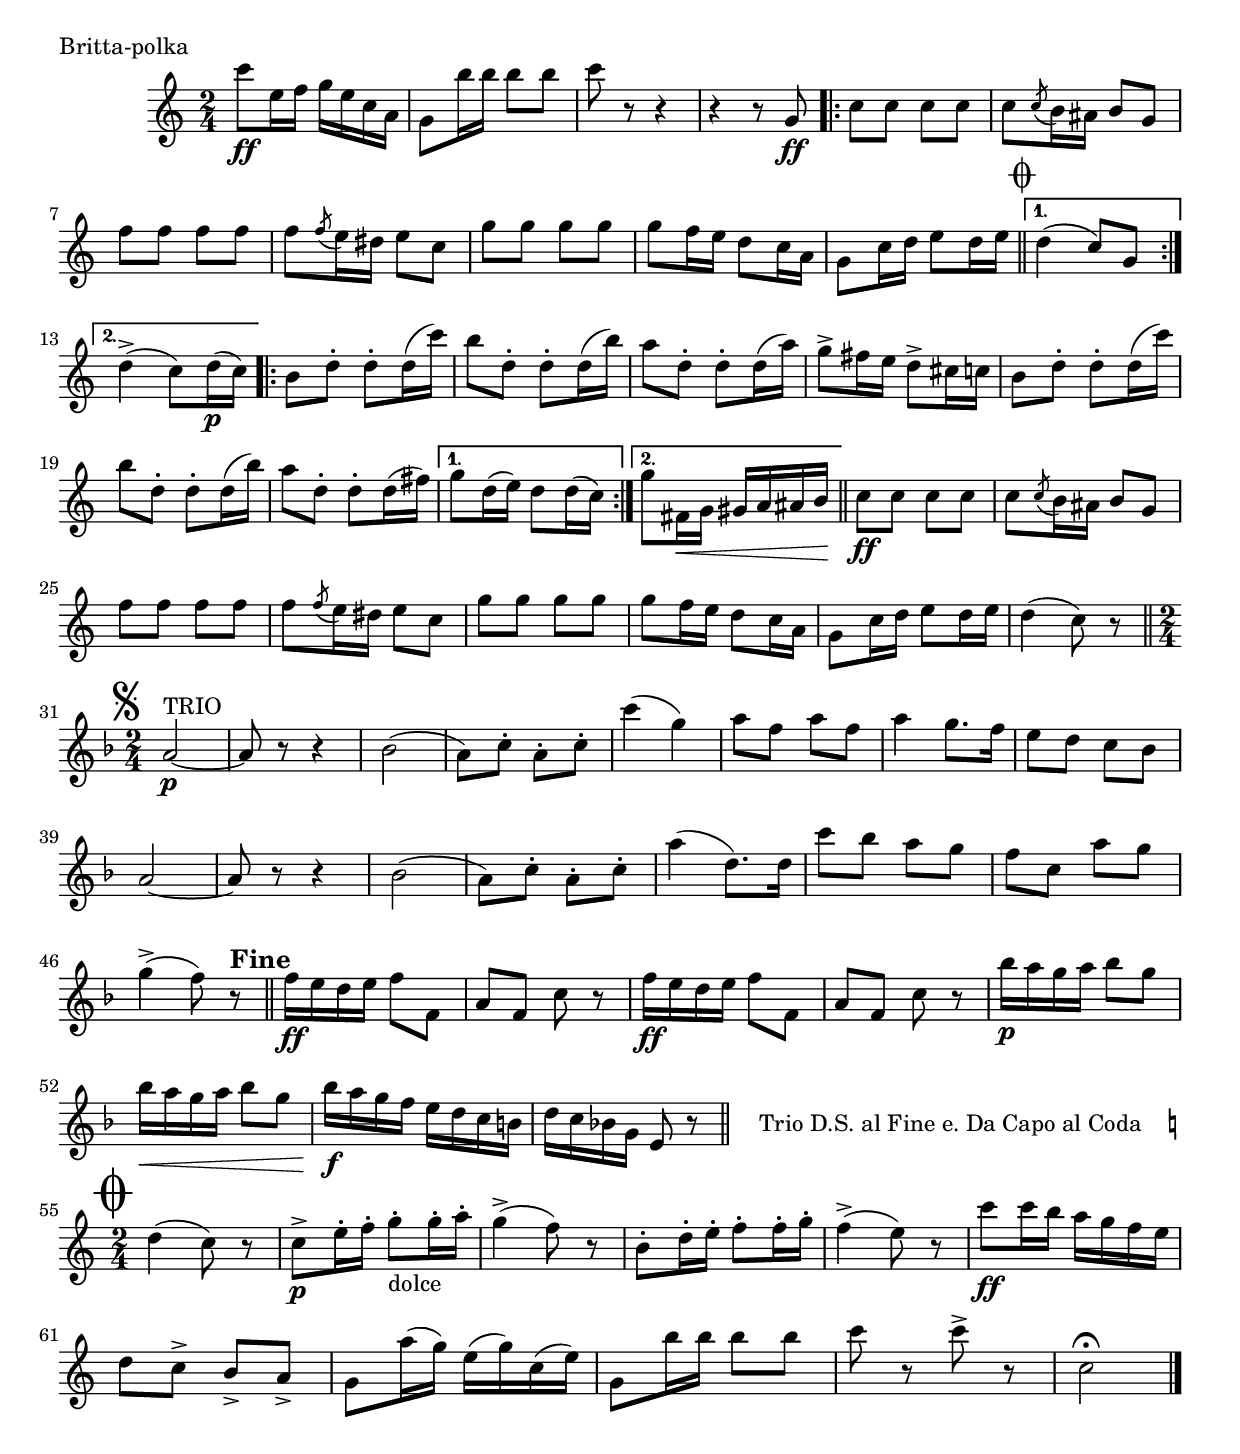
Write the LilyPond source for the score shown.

\version "2.22.1"

% When ready to include in collection:	1. Comment out top section with \Include file(s)
%					2. \midi section if present.
%Comment out from here
%{
\include "../../../Includes/Polis_format.ily"

%...to here
%}
  \score {

    % Svenska Polisens Marscher: 1. Title    
    \relative c'' { 
    	    \key c \major \time 2/4 
    	    \compressEmptyMeasures
    	    \set Score.markFormatter = #format-mark-box-letters
    	    \set Score.explicitKeySignatureVisibility = #begin-of-line-visible
    	    
    	    c'8\ff e,16 f g e c a |g8 b'16 b b8 b |c8 r r4 | r r8 g,\ff

    	    \repeat volta 2 {
    	    	    c8 c c c |c \acciaccatura c8 b16 ais b8 g |f' f f f 
    	    f \acciaccatura f8 e16 dis e8 c |g' g g g |g f16 e d8 c16 a
    	    g8 c16 d e8 d16 e \bar "||" 
    	    \mark \markup { \musicglyph #"scripts.coda" } }
    	    \alternative {
    	    	    {d4 (c8) g }
    	    	    {d'4-> (c8) d16\p (c) }
    	    }
    	    
    	    \repeat volta 2 {
    	    	    b8 d-. d-. d16 (c') |b8 d,-. d-. d16 (b') 
    	    	    a8 d,-. d-. d16 (a') |g8-> fis16 e d8-> cis16 c!
    	    	    b8 d-. d-. d16 (c') |b8 d,-. d-. d16 (b') 
    	    	    a8 d,-. d-. d16 (fis) }
    	    \alternative {
    	    	    {g8 d16 (e) d8 d16 (c) }
    	    	    {g'8 fis,16\< g gis a ais b\! \bar "||"}
    	    }
    	    
    	    c8\ff c c c |c \acciaccatura c8 b16 ais b8 g |f' f f f 
    	    f \acciaccatura f8 e16 dis e8 c |g' g g g |g f16 e d8 c16 a
    	    g8 c16 d e8 d16 e |d4 (c8) r \bar "||" \break
    	    
    	    \key f \major \time 2/4  
    	    \mark \markup { \musicglyph #"scripts.segno" }
    	    a2~\p^\markup {TRIO} |a8 r r4 |bes2 ( |a8) c-. a-. c-. |c'4 (g)
    	    a8 f a f |a4 g8. f16 |e8 d c bes |a2~ |a8 r r4 |bes2 ( 
    	    a8) c-. a-. c-. |a'4 (d,8.) d16 |c'8 bes a g |f c a' g 
    	    g4-> (f8) r^\markup {\bold\large "Fine"}
    	    \bar "||"
    	    
    	    f16\ff e d e f8 f, |a f c' r |f16\ff e d e f8 f, |a f c' r
    	    bes'16\p a g a bes8 g |bes16\< a g a bes8 g |bes16\f a g f e d c b
    	    d c bes! g e8 r \bar "||"
    	    
% \cadenzaOn will suppress the bar count and \stopStaff removes the staff lines.
     \cadenzaOn
    	 \stopStaff
    	   \override Staff.TimeSignature #'break-visibility = #end-of-line-invisible
    	   \set Staff.explicitClefVisibility = #end-of-line-invisible 
    	   \set Staff.explicitKeySignatureVisibility = #end-of-line-invisible 
    	   \set Staff.printKeyCancellation = ##f 
    	   
    	   \once \override TextScript.extra-offset = #'( 2 . -3.5 )
    	   s1*0^\markup { "Trio D.S. al Fine e. Da Capo al Coda" }
% Increasing the unfold counter will expand the staff-free space
          \repeat unfold 6 {
          s4 s4
          \bar "" }
% Resume bar count and show staff lines again
        \startStaff
     \cadenzaOff

% Coda on new line, use this:
     	\break
     	\once \override Score.RehearsalMark.font-size = #5
     	\mark \markup { \musicglyph #"scripts.coda" }

% The coda
	\key c \major \time 2/4
	d'4 (c8) r |c8->\p e16-. f-. g8-._\markup {dolce} g16-. a-. |g4-> (f8) r
	b,-. d16-. e-. f8-. f16-. g-. |f4-> (e8) r |c'\ff c16 b a g f e
	d8 c-> b-> a-> |g8 a'16 (g) e (g) c, (e) |g,8 b'16 b b8 b |c r c-> r 
	c,2\fermata\bar"|." %\break	    
    }%end relative
    \header {
    	    piece = "Britta-polka"
    	    composer = "H.C.Lumbye"
    	}
  }%end score
